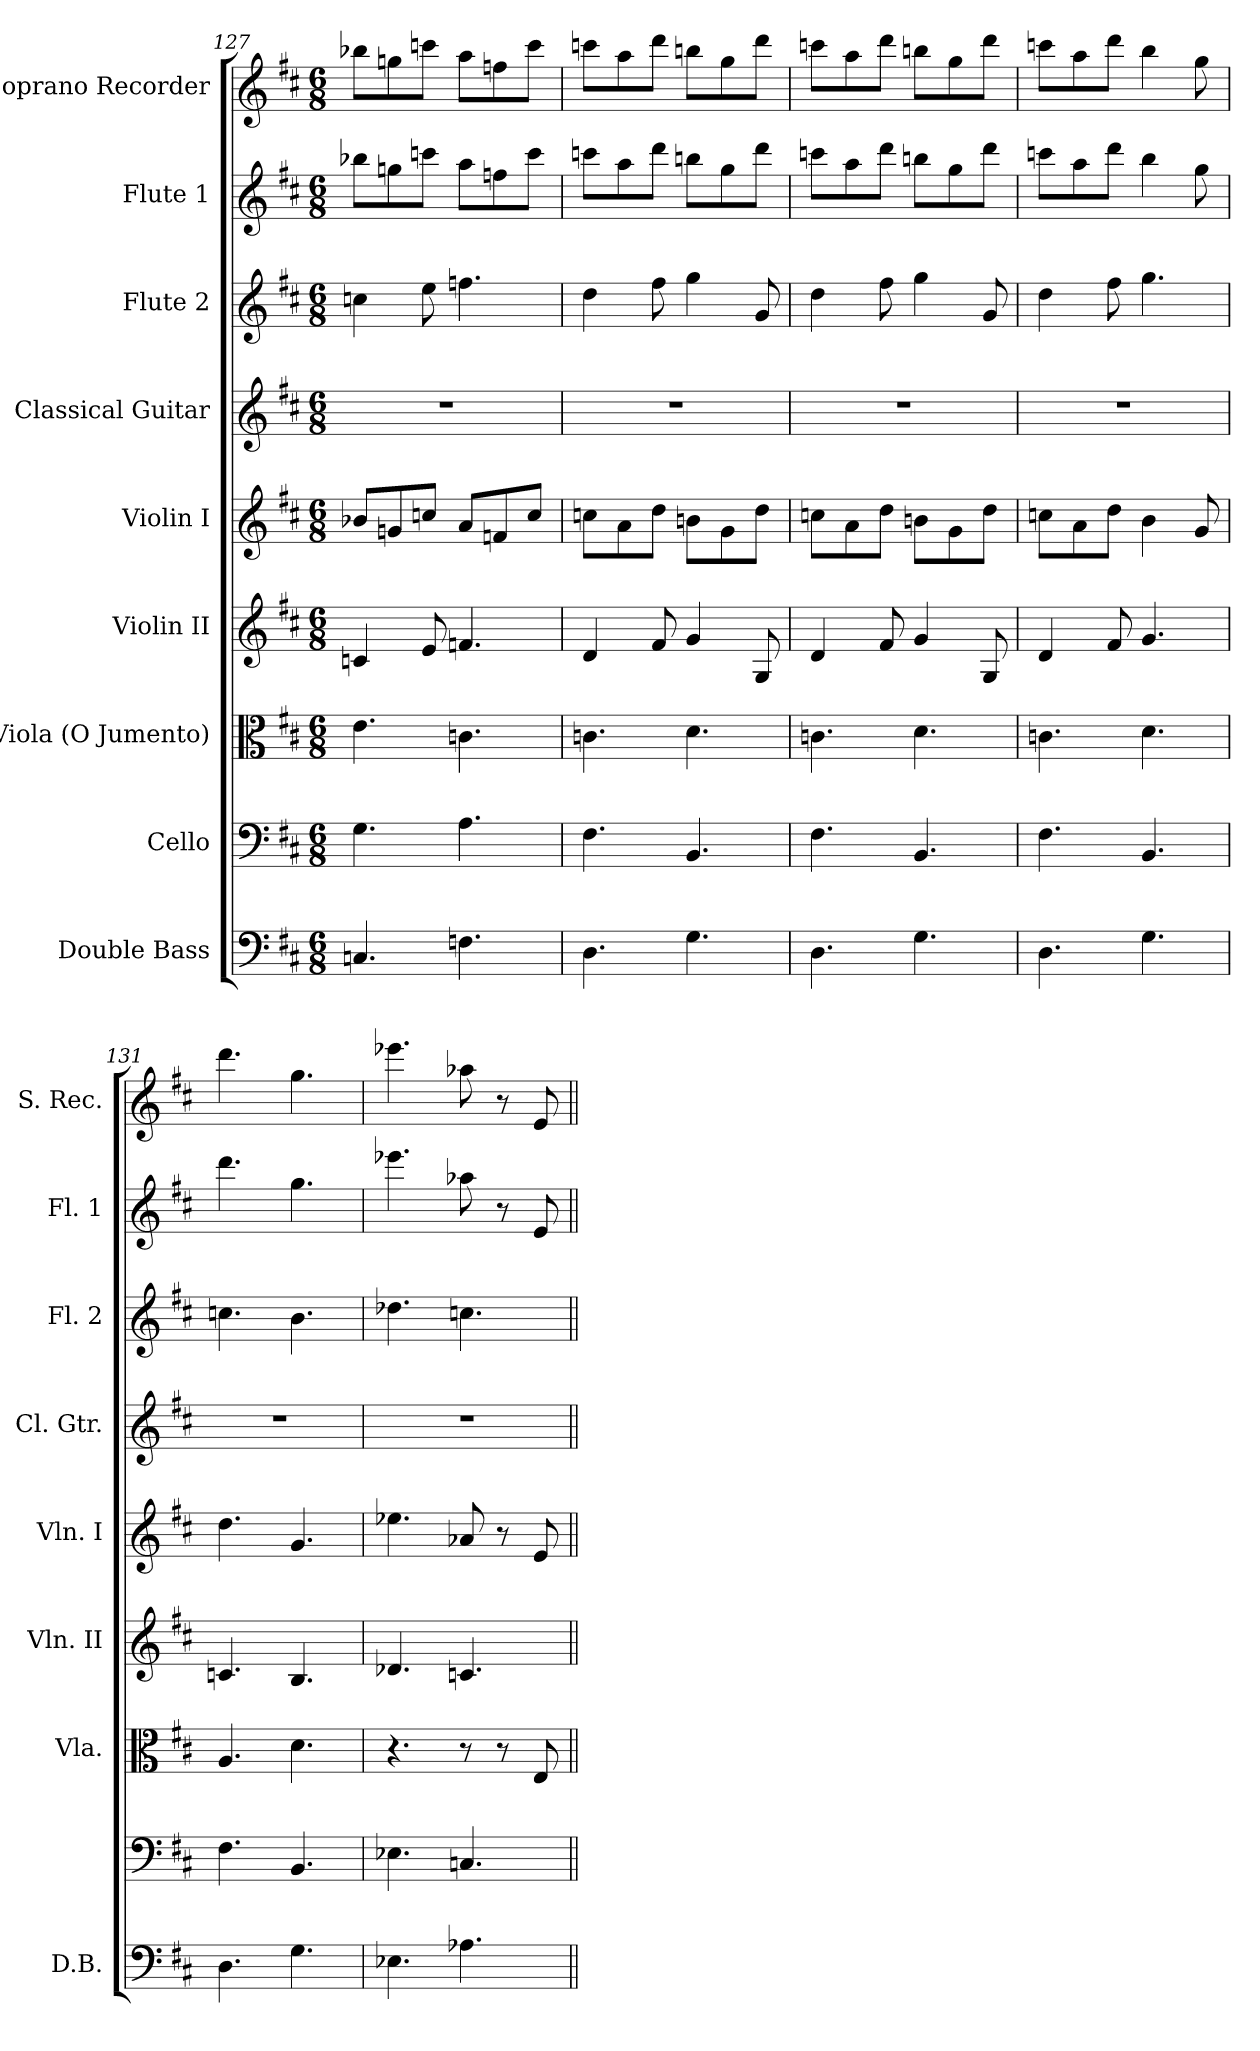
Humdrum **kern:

**kern	**kern	**kern	**kern	**kern	**kern	**kern	**kern	**kern
*part9	*part8	*part7	*part6	*part5	*part4	*part3	*part2	*part1
*staff9	*staff8	*staff7	*staff6	*staff5	*staff4	*staff3	*staff2	*staff1
*I"Double Bass	*I"Cello	*I"Viola (O Jumento)	*I"Violin II	*I"Violin I	*I"Classical Guitar	*I"Flute 2	*I"Flute 1	*I"Soprano Recorder
*I'D.B.	*	*I'Vla.	*I'Vln. II	*I'Vln. I	*I'Cl. Gtr.	*I'Fl. 2	*I'Fl. 1	*I'S. Rec.
*clefF4	*clefF4	*clefC3	*clefG2	*clefG2	*clefG2	*clefG2	*clefG2	*clefG2
*ITrd7c12	*	*	*	*	*ITrd7c12	*	*	*ITrd-7c-12
*k[f#c#]	*k[f#c#]	*k[f#c#]	*k[f#c#]	*k[f#c#]	*k[f#c#]	*k[f#c#]	*k[f#c#]	*k[f#c#]
*D:	*D:	*D:	*D:	*D:	*D:	*D:	*D:	*D:
*M6/8	*M6/8	*M6/8	*M6/8	*M6/8	*M6/8	*M6/8	*M6/8	*M6/8
=127	=127	=127	=127	=127	=127	=127	=127	=127
4.CCn/	4.G\	4.e\	4cn/	8b-X/L	2.r	4ccn\	8bb-X\L	8bbb-X\L
.	.	.	.	8gni/	.	.	8ggni\	8gggni\
.	.	.	8e/	8ccn/J	.	8ee\	8cccn\J	8ccccn\J
4.FFn\	4.A\	4.cn\	4.fn/	8a/L	.	4.ffn\	8aa\L	8aaa\L
.	.	.	.	8fn/	.	.	8ffn\	8fffn\
.	.	.	.	8cc/J	.	.	8ccc\J	8cccc\J
=128	=128	=128	=128	=128	=128	=128	=128	=128
4.DD\	4.F#\	4.cn\	4d/	8ccn\L	2.r	4dd\	8cccn\L	8ccccn\L
.	.	.	.	8a\	.	.	8aa\	8aaa\
.	.	.	8f#i/	8dd\J	.	8ff#i\	8ddd\J	8dddd\J
4.GG\	4.BB/	4.d\	4g/	8bni\L	.	4gg\	8bbni\L	8bbbni\L
.	.	.	.	8g\	.	.	8gg\	8ggg\
.	.	.	8G/	8dd\J	.	8g/	8ddd\J	8dddd\J
=129	=129	=129	=129	=129	=129	=129	=129	=129
4.DD\	4.F#\	4.cn\	4d/	8ccn\L	2.r	4dd\	8cccn\L	8ccccn\L
.	.	.	.	8a\	.	.	8aa\	8aaa\
.	.	.	8f#i/	8dd\J	.	8ff#i\	8ddd\J	8dddd\J
4.GG\	4.BB/	4.d\	4g/	8bni\L	.	4gg\	8bbni\L	8bbbni\L
.	.	.	.	8g\	.	.	8gg\	8ggg\
.	.	.	8G/	8dd\J	.	8g/	8ddd\J	8dddd\J
!!LO:PB:g=z
=130	=130	=130	=130	=130	=130	=130	=130	=130
4.DD\	4.F#\	4.cn\	4d/	8ccn\L	2.r	4dd\	8cccn\L	8ccccn\L
.	.	.	.	8a\	.	.	8aa\	8aaa\
.	.	.	8f#i/	8dd\J	.	8ff#i\	8ddd\J	8dddd\J
4.GG\	4.BB/	4.d\	4.g/	4b\	.	4.gg\	4bb\	4bbb\
.	.	.	.	8g/	.	.	8gg\	8ggg\
=131	=131	=131	=131	=131	=131	=131	=131	=131
4.DD\	4.F#\	4.A/	4.cn/	4.dd\	2.r	4.ccn\	4.ddd\	4.dddd\
4.GG\	4.BB/	4.d\	4.B/	4.g/	.	4.b\	4.gg\	4.ggg\
=132	=132	=132	=132	=132	=132	=132	=132	=132
4.EE-X\	4.E-X\	4.r	4.d-X/	4.ee-X\	2.r	4.dd-X\	4.eee-X\	4.eeee-X\
4.AA-X\	4.Cn/	8r	4.cn/	8a-X/	.	4.ccn\	8aa-X\	8aaa-X\
.	.	8r	.	8r	.	.	8r	8r
.	.	8E/	.	8e/	.	.	8e/	8ee/
=||	=||	=||	=||	=||	=||	=||	=||	=||
*-	*-	*-	*-	*-	*-	*-	*-	*-
